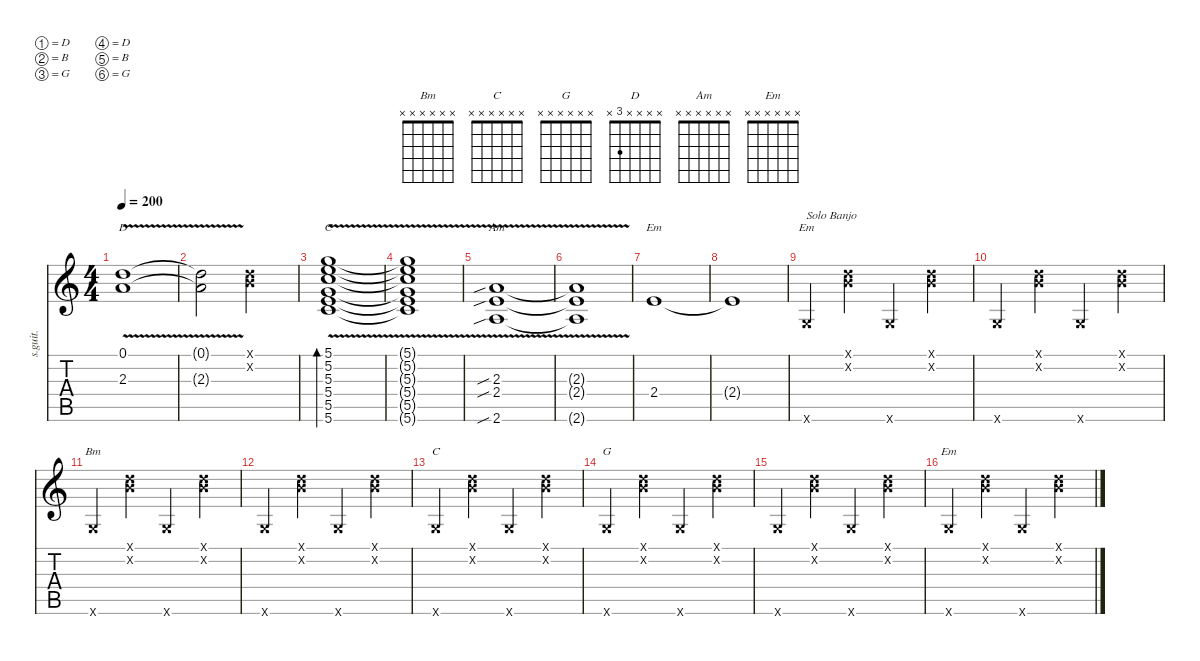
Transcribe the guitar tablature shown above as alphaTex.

\defaultSystemsLayout 4
\hideDynamics
\bracketExtendMode nobrackets
\track ("Dobro" "s.guit.") {instrument acousticguitarsteel}
\staff {score tabs}
\tuning (D4 B3 G3 D3 B2 G2)
\chord ("Bm" x x x x x x)
\chord ("C" x x x x x x)
\chord ("G" x x x x x x)
\chord ("D" x x x x 3 x) {showfingering false}
\chord ("Am" x x x x x x)
\chord ("Em" x x x x x x)
\ts (4 4)
\tempo 200
\clef g2
\ks c
(2.3{v} 0.1).1{ch "D" dy mf beam Down} |
(2.3{t} 0.1{t}).2{beam Down} (0.1{x} 0.2{x}).2{beam Down} |
(5.6 5.5 5.4{v} 5.3 5.2 5.1).1{bd 153 ch "C" beam Up} |
(5.1{t} 5.2{t} 5.3{t} 5.4{t} 5.5{t} 5.6{t}).1{beam Up} |
(2.4{v sib} 2.3{sib} 2.6{sib}).1{ch "Am" beam Up} |
(2.3{t} 2.4{t} 2.6{t}).1{beam Up} |
2.4.1{ch "Em" beam Up} |
2.4{t}.1{beam Up} |
0.6{x}.4{ch "Em" txt "Solo Banjo" beam Up} (0.2{x} 0.1{x}).4{beam Down} 0.6{x}.4{beam Up} (0.2{x} 0.1{x}).4{beam Down} |
0.6{x}.4{beam Up} (0.2{x} 0.1{x}).4{beam Down} 0.6{x}.4{beam Up} (0.2{x} 0.1{x}).4{beam Down} |
0.6{x}.4{ch "Bm" beam Up} (0.2{x} 0.1{x}).4{beam Down} 0.6{x}.4{beam Up} (0.2{x} 0.1{x}).4{beam Down} |
0.6{x}.4{beam Up} (0.2{x} 0.1{x}).4{beam Down} 0.6{x}.4{beam Up} (0.2{x} 0.1{x}).4{beam Down} |
0.6{x}.4{ch "C" beam Up} (0.2{x} 0.1{x}).4{beam Down} 0.6{x}.4{beam Up} (0.2{x} 0.1{x}).4{beam Down} |
0.6{x}.4{ch "G" beam Up} (0.2{x} 0.1{x}).4{beam Down} 0.6{x}.4{beam Up} (0.2{x} 0.1{x}).4{beam Down} |
0.6{x}.4{beam Up} (0.2{x} 0.1{x}).4{beam Down} 0.6{x}.4{beam Up} (0.2{x} 0.1{x}).4{beam Down} |
0.6{x}.4{ch "Em" beam Up} (0.2{x} 0.1{x}).4{beam Down} 0.6{x}.4{beam Up} (0.2{x} 0.1{x}).4{beam Down}
